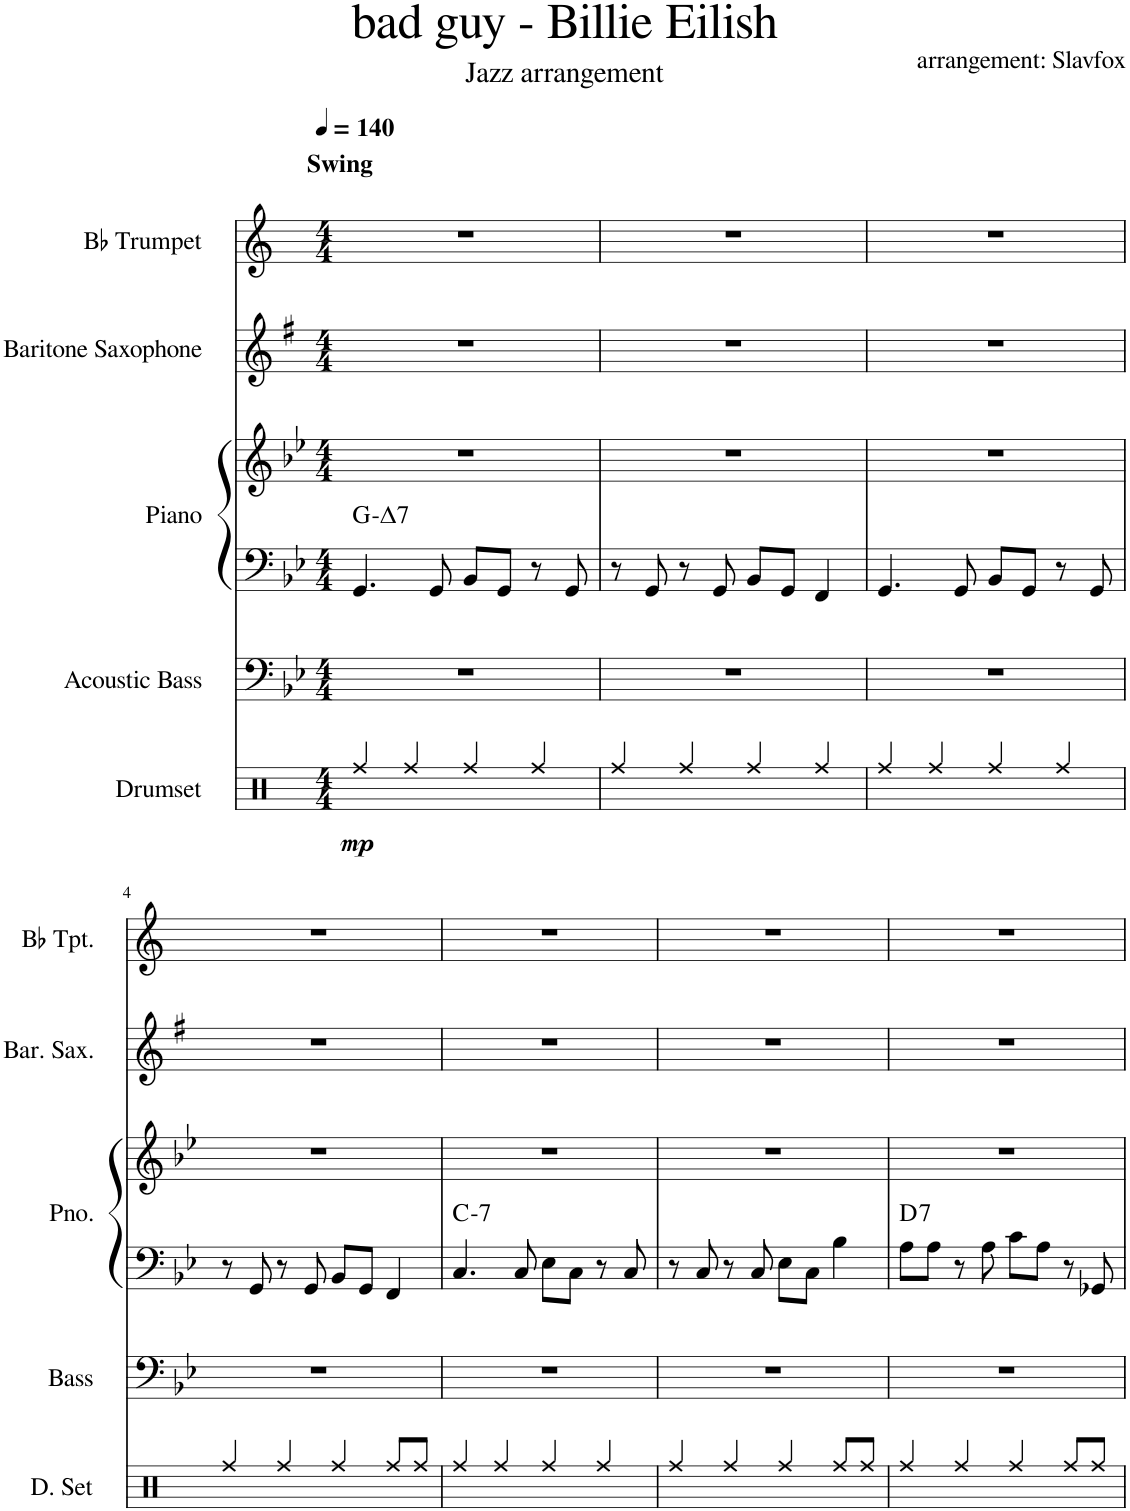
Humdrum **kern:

**kern	**dynam	**kern	**kern	**kern	**harte	**kern	**kern
*part5	*part5	*part4	*part3	*part3	*part3	*part2	*part1
*staff6	*staff6	*staff5	*staff4	*staff3	*	*staff2	*staff1
*I"Drumset	*	*I"Acoustic Bass	*I"Piano	*	*	*I"Baritone Saxophone	*I"Bb Trumpet
*I'D. Set	*	*I'Bass	*I'Pno.	*	*	*I'Bar. Sax.	*I'Bb Tpt.
*clefX	*	*clefF4	*clefF4	*clefG2	*	*clefG2	*clefG2
*	*	*Trd7c12	*	*	*	*Trd12c21	*Trd1c2
*k[]	*	*k[b-e-]	*k[b-e-]	*k[b-e-]	*	*k[f#]	*k[]
*M4/4	*	*M4/4	*M4/4	*M4/4	*	*M4/4	*M4/4
*MM140	*	*MM140	*MM140	*MM140	*	*MM140	*MM140
=1	=1	=1	=1	=1	=1	=1	=1
!	!	!	!	!	!	!	!LO:TX:a:B:t=Swing
!	!LO:DY:b	!	!	!	!LO:H:kt=^7	!	!
4Rff/	mp	1r	4.GG/	1r	G:minmaj7	1r	1r
4Rff/	.	.	.	.	.	.	.
.	.	.	8GG/	.	.	.	.
4Rff/	.	.	8BB-/L	.	.	.	.
.	.	.	8GG/J	.	.	.	.
4Rff/	.	.	8r	.	.	.	.
.	.	.	8GG/	.	.	.	.
=2	=2	=2	=2	=2	=2	=2	=2
4Rff/	.	1r	8r	1r	.	1r	1r
.	.	.	8GG/	.	.	.	.
4Rff/	.	.	8r	.	.	.	.
.	.	.	8GG/	.	.	.	.
4Rff/	.	.	8BB-/L	.	.	.	.
.	.	.	8GG/J	.	.	.	.
4Rff/	.	.	4FF/	.	.	.	.
=3	=3	=3	=3	=3	=3	=3	=3
4Rff/	.	1r	4.GG/	1r	.	1r	1r
4Rff/	.	.	.	.	.	.	.
.	.	.	8GG/	.	.	.	.
4Rff/	.	.	8BB-/L	.	.	.	.
.	.	.	8GG/J	.	.	.	.
4Rff/	.	.	8r	.	.	.	.
.	.	.	8GG/	.	.	.	.
!!LO:LB:g=z
=4	=4	=4	=4	=4	=4	=4	=4
4Rff/	.	1r	8r	1r	.	1r	1r
.	.	.	8GG/	.	.	.	.
4Rff/	.	.	8r	.	.	.	.
.	.	.	8GG/	.	.	.	.
4Rff/	.	.	8BB-/L	.	.	.	.
.	.	.	8GG/J	.	.	.	.
8Rff/L	.	.	4FF/	.	.	.	.
8Rff/J	.	.	.	.	.	.	.
=5	=5	=5	=5	=5	=5	=5	=5
!	!	!	!	!	!LO:H:kt=7	!	!
4Rff/	.	1r	4.C/	1r	C:min7	1r	1r
4Rff/	.	.	.	.	.	.	.
.	.	.	8C/	.	.	.	.
4Rff/	.	.	8E-\L	.	.	.	.
.	.	.	8C\J	.	.	.	.
4Rff/	.	.	8r	.	.	.	.
.	.	.	8C/	.	.	.	.
=6	=6	=6	=6	=6	=6	=6	=6
4Rff/	.	1r	8r	1r	.	1r	1r
.	.	.	8C/	.	.	.	.
4Rff/	.	.	8r	.	.	.	.
.	.	.	8C/	.	.	.	.
4Rff/	.	.	8E-\L	.	.	.	.
.	.	.	8C\J	.	.	.	.
8Rff/L	.	.	4B-\	.	.	.	.
8Rff/J	.	.	.	.	.	.	.
=7	=7	=7	=7	=7	=7	=7	=7
!	!	!	!	!	!LO:H:kt=7	!	!
4Rff/	.	1r	8A\L	1r	D:7	1r	1r
.	.	.	8A\J	.	.	.	.
4Rff/	.	.	8r	.	.	.	.
.	.	.	8A\	.	.	.	.
4Rff/	.	.	8c\L	.	.	.	.
.	.	.	8A\J	.	.	.	.
8Rff/L	.	.	8r	.	.	.	.
8Rff/J	.	.	8GG-X/	.	.	.	.
=	=	=	=	=	=	=	=
*-	*-	*-	*-	*-	*-	*-	*-
